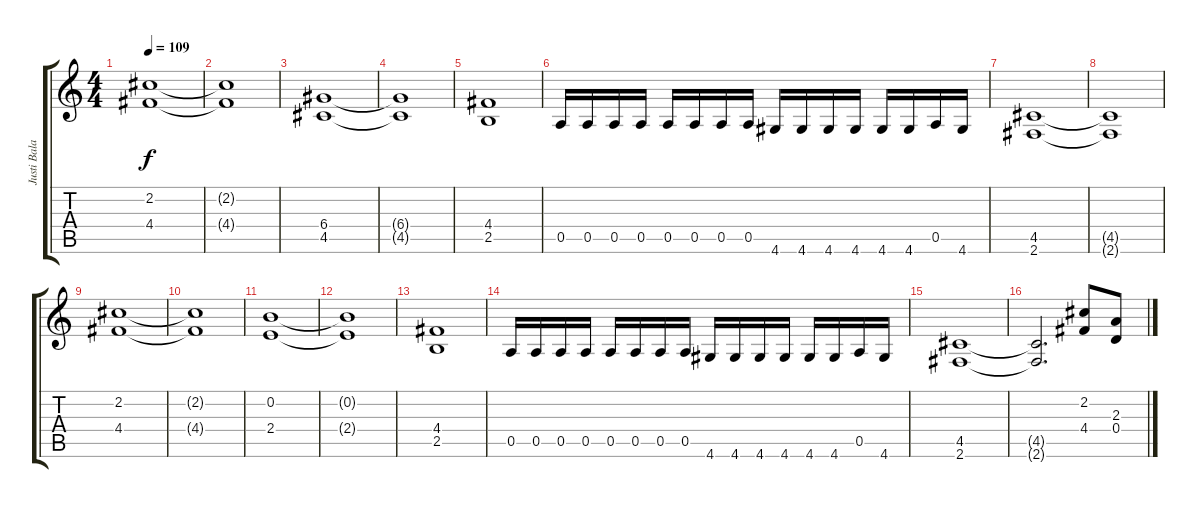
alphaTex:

\track ("Justi Bala" "Justi Bala") {instrument distortionguitar}
\staff {score tabs}
\tuning (E4 B3 G3 D3 A2 E2) {hide}
\ts (4 4)
\tempo 109
\clef g2
\ks c
(2.2 4.4).1{dy f volume 12} |
(2.2{t} 4.4{t}).1 |
(6.4 4.5).1 |
(6.4{t} 4.5{t}).1 |
(4.4 2.5).1 |
0.5.16 0.5.16 0.5.16 0.5.16 0.5.16 0.5.16 0.5.16 0.5.16 4.6.16 4.6.16 4.6.16 4.6.16 4.6.16 4.6.16 0.5.16 4.6.16 |
(4.5 2.6).1 |
(4.5{t} 2.6{t}).1 |
(2.2 4.4).1 |
(2.2{t} 4.4{t}).1 |
(0.2 2.4).1 |
(0.2{t} 2.4{t}).1 |
(4.4 2.5).1 |
0.5.16 0.5.16 0.5.16 0.5.16 0.5.16 0.5.16 0.5.16 0.5.16 4.6.16 4.6.16 4.6.16 4.6.16 4.6.16 4.6.16 0.5.16 4.6.16 |
(4.5 2.6).1 |
(4.5{t} 2.6{t}).2{d} (2.2 4.4).8 (2.3 0.4).8
